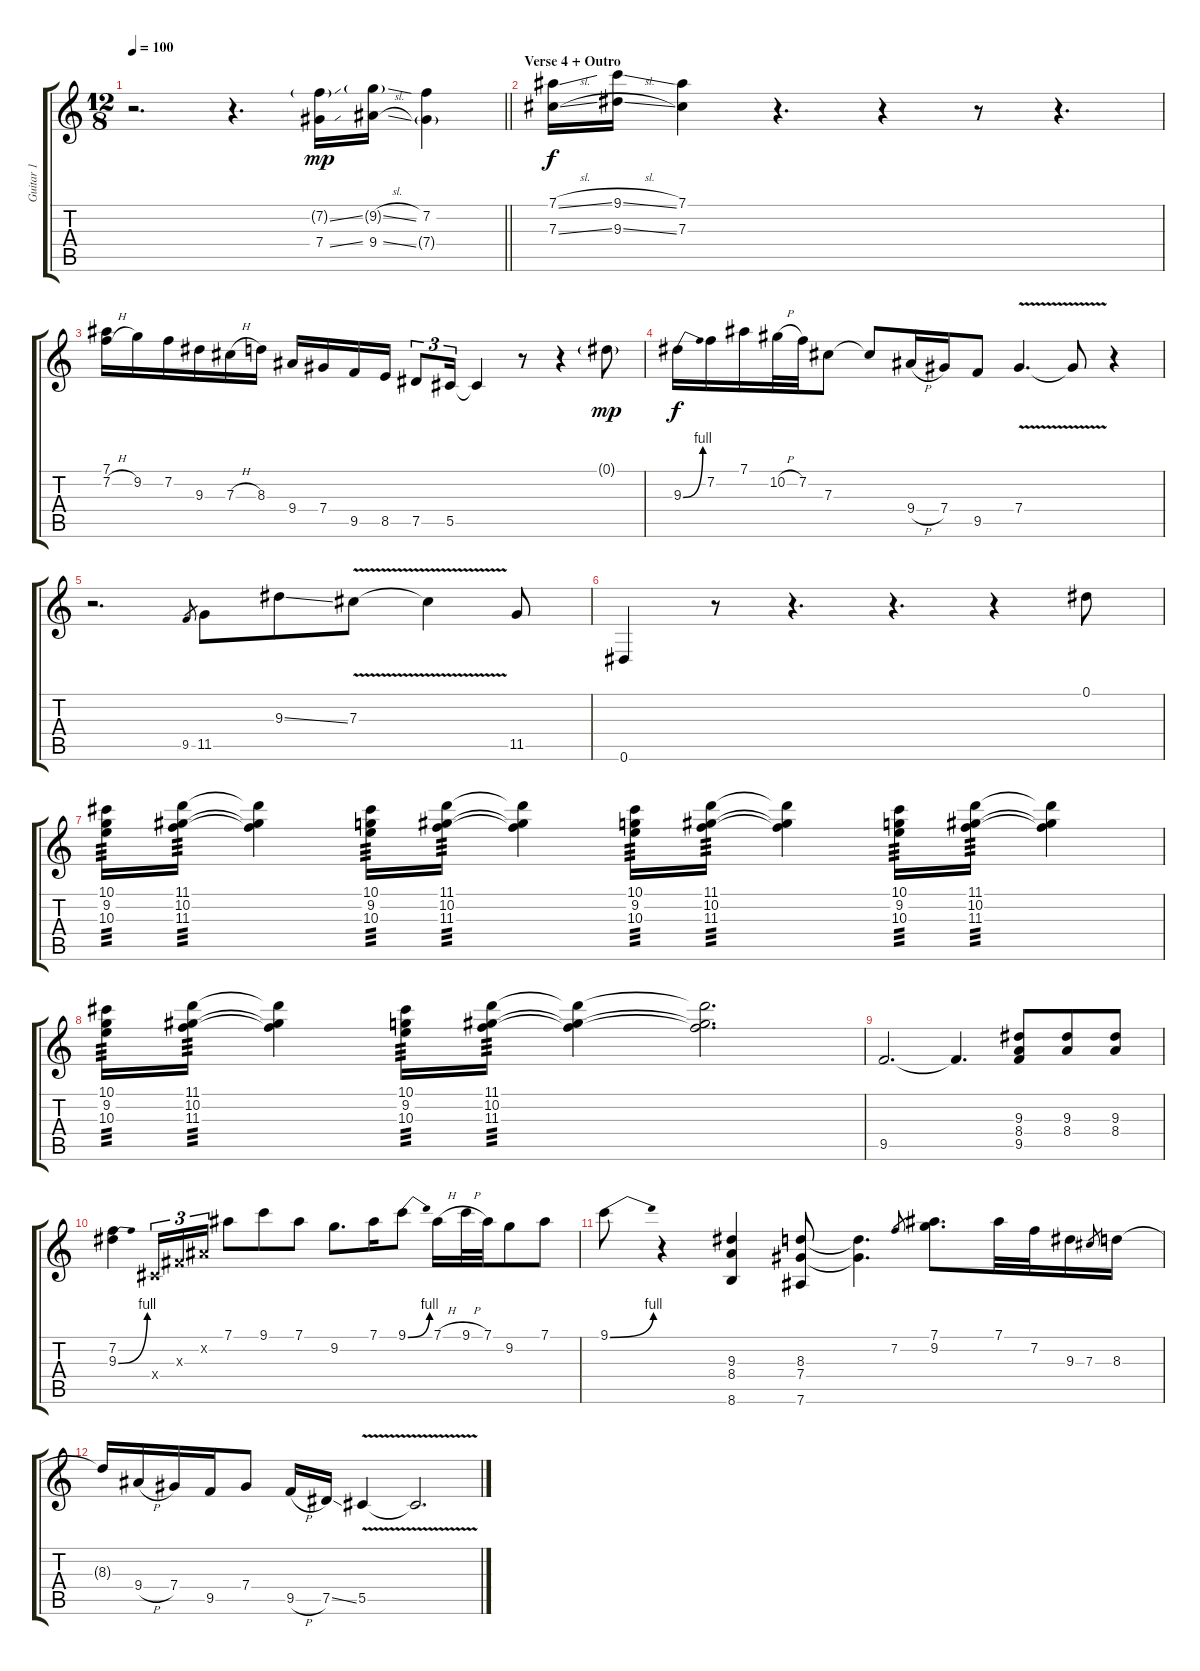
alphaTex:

\track ("Guitar 1" "Guitar 1") {instrument overdrivenguitar}
\staff {score tabs}
\tuning (Eb4 Bb3 Gb3 Db3 Ab2 Eb2) {hide}
\ts (12 8)
\tempo 100
\clef g2
\barLineRight lightlight
\ks c
r.2{d dy f} r.4{d} (7.2{ss g} 7.4{ss}).16{dy mp} (9.2{sl g} 9.4{sl}).16 (7.2 7.4{g}).4 |
\section ("" "Verse 4 + Outro")
(7.1{sl} 7.3{sl}).16{dy f} (9.1{sl} 9.3{sl}).16 (7.1 7.3).4 r.4{d} r.4 r.8 r.4{d} |
(7.1 7.2{h}).16 9.2.16 7.2.16 9.3.16 7.3{h}.16 8.3.16 9.4.16 7.4.16 9.5.16 8.5.16 7.5.8{tu (3 2)} 5.5.16{tu (3 2)} 5.5{t}.4 r.8 r.4 0.1{g}.8{dy mp} |
9.3{be (bend 0 0 60 4)}.16{dy f} 7.2.16 7.1.16 10.2{h}.32 7.2.32 7.3.8 7.3{t}.8 9.4{h}.16 7.4.16 9.5.8 7.4{v}.4{d} 7.4{t}.8 r.4 |
r.2{d} 9.5.8{gr} 11.5.8 9.3{ss}.8 7.3{v}.8 7.3{t}.4 11.5.8 |
0.6.4 r.8 r.4{d} r.4{d} r.4 0.1.8 |
(10.1 9.2 10.3).16{tp 3} (11.1 10.2 11.3).16{tp 3} (11.1{t} 10.2{t} 11.3{t}).4 (10.1 9.2 10.3).16{tp 3} (11.1 10.2 11.3).16{tp 3} (11.1{t} 10.2{t} 11.3{t}).4 (10.1 9.2 10.3).16{tp 3} (11.1 10.2 11.3).16{tp 3} (11.1{t} 10.2{t} 11.3{t}).4 (10.1 9.2 10.3).16{tp 3} (11.1 10.2 11.3).16{tp 3} (11.1{t} 10.2{t} 11.3{t}).4 |
(10.1 9.2 10.3).16{tp 3} (11.1 10.2 11.3).16{tp 3} (11.1{t} 10.2{t} 11.3{t}).4 (10.1 9.2 10.3).16{tp 3} (11.1 10.2 11.3).16{tp 3} (11.1{t} 10.2{t} 11.3{t}).4 (11.1{t} 10.2{t} 11.3{t}).2{d} |
9.5.2{d} 9.5{t}.4{d} (9.3 8.4 9.5).8 (9.3 8.4).8 (9.3 8.4).8 |
(7.2 9.3{be (bend 0 0 60 4)}).4 0.4{x}.16{tu (3 2)} 0.3{x}.16{tu (3 2)} 0.2{x}.16{tu (3 2)} 7.1.8 9.1.8 7.1.8 9.2.8{d} 7.1.16 9.1{be (bend 0 0 60 4)}.8 7.1{h}.16 9.1{h}.32 7.1.32 9.2.8 7.1.8 |
9.1{be (bend 0 0 60 4)}.8 r.4 (9.3 8.4 8.6).4 (8.3 7.4 7.6).8 (8.3{t} 7.4{t}).4{d} 7.2.8{gr} (7.1 9.2).8{d} 7.1.32 7.2.32 9.3.16 7.3.8{gr} 8.3.16 |
8.3{t}.16 9.4{h}.16 7.4.16 9.5.16 7.4.8 9.5{h}.16 7.5{ss}.16 5.5{v}.4 5.5{t}.2{d}
